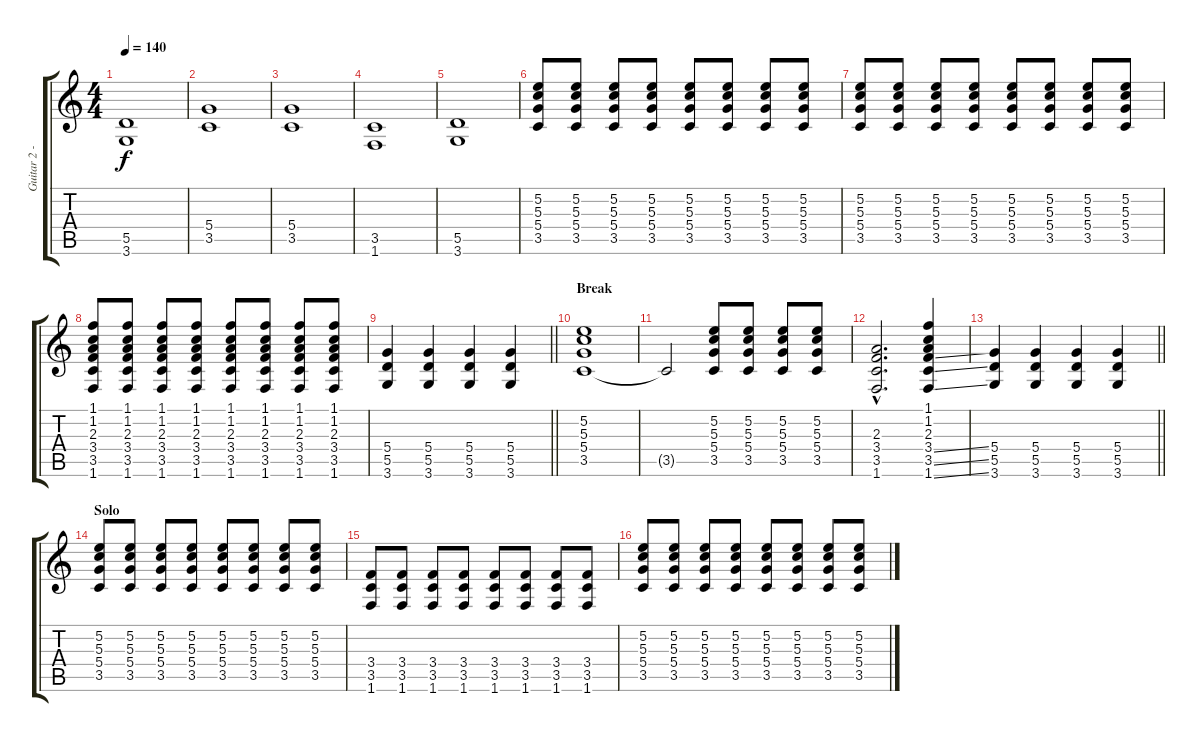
\track ("Guitar 2 - William Reid" "Guitar 2 -") {instrument overdrivenguitar}
\staff {score tabs}
\tuning (E4 B3 G3 D3 A2 E2) {hide}
\ts (4 4)
\tempo 140
\clef g2
\ks c
(5.5 3.6).1{dy f} |
(5.4 3.5).1 |
(5.4 3.5).1 |
(3.5 1.6).1 |
(5.5 3.6).1 |
(5.2 5.3 5.4 3.5).8 (5.2 5.3 5.4 3.5).8 (5.2 5.3 5.4 3.5).8 (5.2 5.3 5.4 3.5).8 (5.2 5.3 5.4 3.5).8 (5.2 5.3 5.4 3.5).8 (5.2 5.3 5.4 3.5).8 (5.2 5.3 5.4 3.5).8 |
(5.2 5.3 5.4 3.5).8 (5.2 5.3 5.4 3.5).8 (5.2 5.3 5.4 3.5).8 (5.2 5.3 5.4 3.5).8 (5.2 5.3 5.4 3.5).8 (5.2 5.3 5.4 3.5).8 (5.2 5.3 5.4 3.5).8 (5.2 5.3 5.4 3.5).8 |
(1.1 1.2 2.3 3.4 3.5 1.6).8 (1.1 1.2 2.3 3.4 3.5 1.6).8 (1.1 1.2 2.3 3.4 3.5 1.6).8 (1.1 1.2 2.3 3.4 3.5 1.6).8 (1.1 1.2 2.3 3.4 3.5 1.6).8 (1.1 1.2 2.3 3.4 3.5 1.6).8 (1.1 1.2 2.3 3.4 3.5 1.6).8 (1.1 1.2 2.3 3.4 3.5 1.6).8 |
\barLineRight lightlight
(5.4 5.5 3.6).4 (5.4 5.5 3.6).4 (5.4 5.5 3.6).4 (5.4 5.5 3.6).4 |
\section ("" "Break")
(5.2 5.3 5.4 3.5).1 |
3.5{t}.2 (5.2 5.3 5.4 3.5).8 (5.2 5.3 5.4 3.5).8 (5.2 5.3 5.4 3.5).8 (5.2 5.3 5.4 3.5).8 |
(2.3{hac} 3.4{hac} 3.5{hac} 1.6{hac}).2{d} (1.1 1.2 2.3 3.4{ss} 3.5{ss} 1.6{ss}).4 |
\barLineRight lightlight
(5.4 5.5 3.6).4 (5.4 5.5 3.6).4 (5.4 5.5 3.6).4 (5.4 5.5 3.6).4 |
\section ("" "Solo")
(5.2 5.3 5.4 3.5).8 (5.2 5.3 5.4 3.5).8 (5.2 5.3 5.4 3.5).8 (5.2 5.3 5.4 3.5).8 (5.2 5.3 5.4 3.5).8 (5.2 5.3 5.4 3.5).8 (5.2 5.3 5.4 3.5).8 (5.2 5.3 5.4 3.5).8 |
(3.4 3.5 1.6).8 (3.4 3.5 1.6).8 (3.4 3.5 1.6).8 (3.4 3.5 1.6).8 (3.4 3.5 1.6).8 (3.4 3.5 1.6).8 (3.4 3.5 1.6).8 (3.4 3.5 1.6).8 |
(5.2 5.3 5.4 3.5).8 (5.2 5.3 5.4 3.5).8 (5.2 5.3 5.4 3.5).8 (5.2 5.3 5.4 3.5).8 (5.2 5.3 5.4 3.5).8 (5.2 5.3 5.4 3.5).8 (5.2 5.3 5.4 3.5).8 (5.2 5.3 5.4 3.5).8
